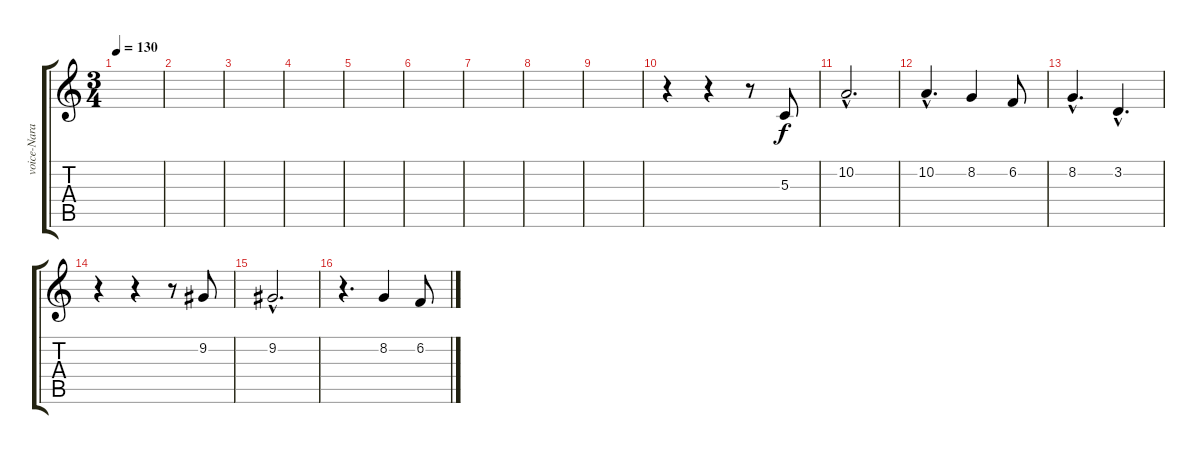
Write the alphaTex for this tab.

\track ("voice-Narayan Gopal" "voice-Nara") {instrument stringensemble1}
\staff {score tabs}
\tuning (E4 B3 G3 D3 A2 E2) {hide}
\ts (3 4)
\tempo 130
\clef g2
\ks c
|
|
|
|
|
|
|
|
|
r.4 r.4 r.8 5.3.8 |
10.2{hac}.2{d} |
10.2{hac}.4{d} 8.2.4 6.2.8 |
8.2{hac}.4{d} 3.2{hac}.4{d} |
r.4 r.4 r.8 9.2.8 |
9.2{hac}.2{d} |
r.4{d} 8.2.4 6.2.8
